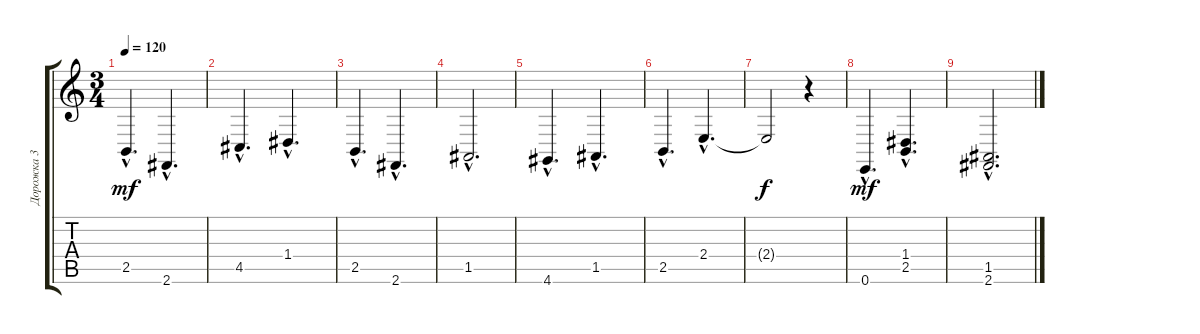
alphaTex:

\track ("Дорожка 3" "Дорожка 3") {instrument viola}
\staff {score tabs}
\tuning (E4 B3 G3 D3 A2 E2) {hide}
\ts (3 4)
\tempo 120
\clef g2
\ks c
2.5{hac}.4{d dy mf} 2.6{hac}.4{d} |
4.5{hac}.4{d} 1.4{hac}.4{d} |
2.5{hac}.4{d} 2.6{hac}.4{d} |
1.5{hac}.2{d} |
4.6{hac}.4{d} 1.5{hac}.4{d} |
2.5{hac}.4{d} 2.4{hac}.4{d} |
2.4{t}.2{dy f} r.4 |
0.6{hac}.4{d dy mf} (1.4{hac} 2.5{hac}).4{d} |
(1.5{hac} 2.6{hac}).2{d}
